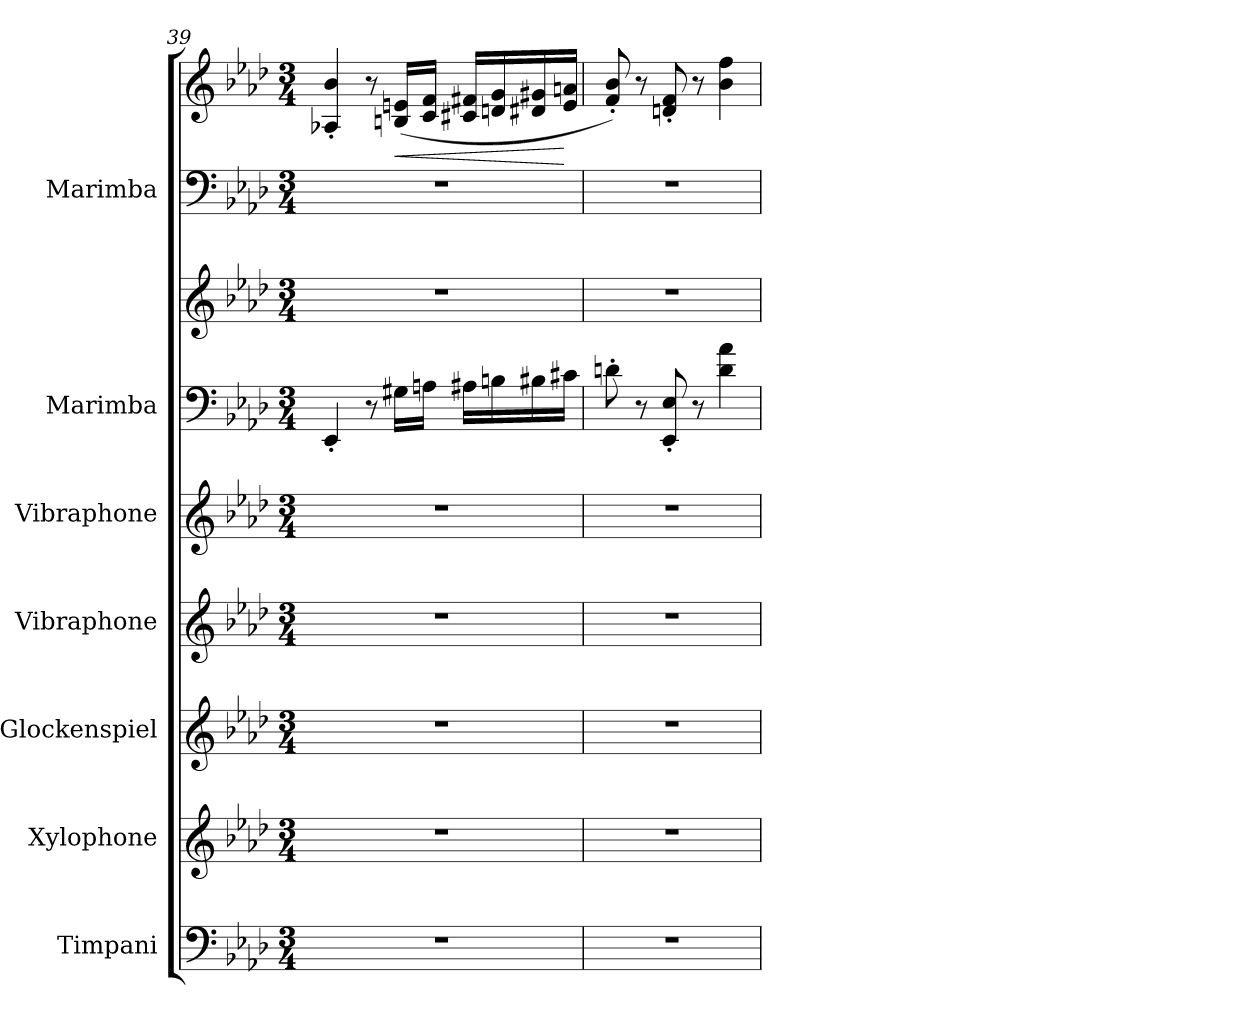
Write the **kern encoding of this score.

**kern	**kern	**kern	**kern	**kern	**kern	**kern	**kern	**kern	**dynam
*part7	*part6	*part5	*part4	*part3	*part2	*part2	*part1	*part1	*part1
*staff9	*staff8	*staff7	*staff6	*staff5	*staff4	*staff3	*staff2	*staff1	*staff1/2
*I"Timpani	*I"Xylophone	*I"Glockenspiel	*I"Vibraphone	*I"Vibraphone	*I"Marimba	*	*I"Marimba	*	*
*I'Timp.	*I'Xyl.	*I'Glk.	*I'Vib.	*I'Vib.	*I'Mrm.	*	*I'Mrm.	*	*
!!LO:PB:g=z
*clefF4	*clefG2	*clefG2	*clefG2	*clefG2	*clefF4	*clefG2	*clefF4	*clefG2	*
*	*ITrd-7c-12	*ITrd-14c-24	*	*	*	*	*	*	*
*k[b-e-a-d-]	*k[b-e-a-d-]	*k[b-e-a-d-]	*k[b-e-a-d-]	*k[b-e-a-d-]	*k[b-e-a-d-]	*k[b-e-a-d-]	*k[b-e-a-d-]	*k[b-e-a-d-]	*
*M3/4	*M3/4	*M3/4	*M3/4	*M3/4	*M3/4	*M3/4	*M3/4	*M3/4	*
=39	=39	=39	=39	=39	=39	=39	=39	=39	=39
2.r	2.r	2.r	2.r	2.r	4EE-'/	2.r	2.r	4A-X/' 4b-/'	.
.	.	.	.	.	8r	.	.	8r	.
!	!	!	!	!	!	!	!	!	!LO:HP:b
.	.	.	.	.	16G#X\LL	.	.	(>16Bn/ 16en/LL	<
.	.	.	.	.	16An\JJ	.	.	16c/ 16f/JJ	.
.	.	.	.	.	16A#X\LL	.	.	16c#X/ 16f#X/LL	.
.	.	.	.	.	16Bn\	.	.	16dn/ 16g/	.
.	.	.	.	.	16B#X\	.	.	16d#X/ 16g#X/	.
.	.	.	.	.	16c#X\JJ	.	.	16e/ 16an/JJ	[
=40	=40	=40	=40	=40	=40	=40	=40	=40	=40
2.r	2.r	2.r	2.r	2.r	8dn'\	2.r	2.r	8f/' 8b-/')	.
.	.	.	.	.	8r	.	.	8r	.
.	.	.	.	.	8EE-/' 8E-/'	.	.	8dn/' 8f/'	.
.	.	.	.	.	8r	.	.	8r	.
.	.	.	.	.	4d\ 4a-\	.	.	4b-\ 4ff\	.
=	=	=	=	=	=	=	=	=	=
*-	*-	*-	*-	*-	*-	*-	*-	*-	*-
